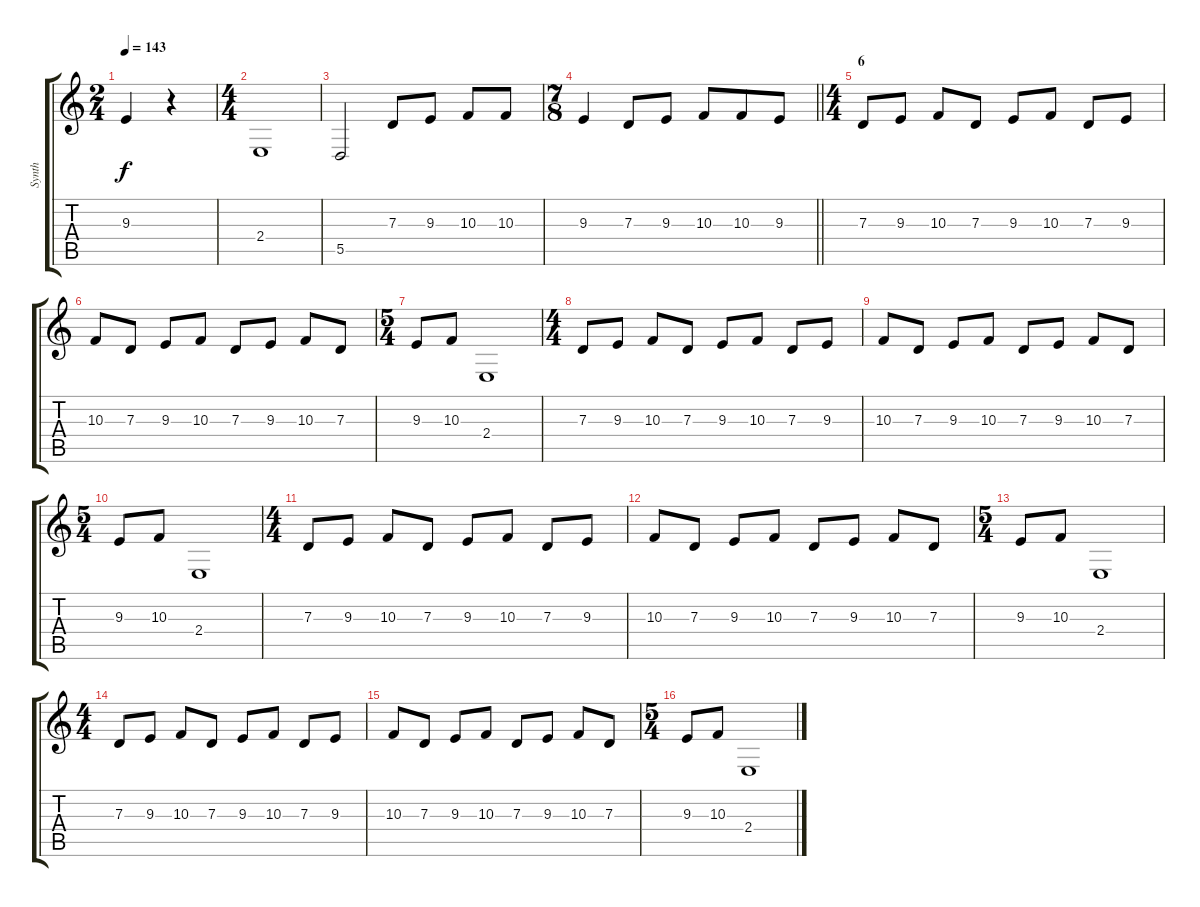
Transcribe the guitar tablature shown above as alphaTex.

\track ("Synth" "Synth") {instrument churchorgan}
\staff {score tabs}
\tuning (E4 B3 G3 D3 A2 E2) {hide}
\ts (2 4)
\tempo 143
\clef g2
\ks c
9.3.4{dy f} r.4 |
\ts (4 4)
2.4.1 |
5.5.2 7.3.8 9.3.8 10.3.8 10.3.8 |
\ts (7 8)
\barLineRight lightlight
9.3.4 7.3.8 9.3.8 10.3.8 10.3.8 9.3.8 |
\ts (4 4)
\section ("" "6")
7.3.8 9.3.8 10.3.8 7.3.8 9.3.8 10.3.8 7.3.8 9.3.8 |
10.3.8 7.3.8 9.3.8 10.3.8 7.3.8 9.3.8 10.3.8 7.3.8 |
\ts (5 4)
9.3.8 10.3.8 2.4.1 |
\ts (4 4)
7.3.8 9.3.8 10.3.8 7.3.8 9.3.8 10.3.8 7.3.8 9.3.8 |
10.3.8 7.3.8 9.3.8 10.3.8 7.3.8 9.3.8 10.3.8 7.3.8 |
\ts (5 4)
9.3.8 10.3.8 2.4.1 |
\ts (4 4)
7.3.8 9.3.8 10.3.8 7.3.8 9.3.8 10.3.8 7.3.8 9.3.8 |
10.3.8 7.3.8 9.3.8 10.3.8 7.3.8 9.3.8 10.3.8 7.3.8 |
\ts (5 4)
9.3.8 10.3.8 2.4.1 |
\ts (4 4)
7.3.8 9.3.8 10.3.8 7.3.8 9.3.8 10.3.8 7.3.8 9.3.8 |
10.3.8 7.3.8 9.3.8 10.3.8 7.3.8 9.3.8 10.3.8 7.3.8 |
\ts (5 4)
9.3.8 10.3.8 2.4.1
